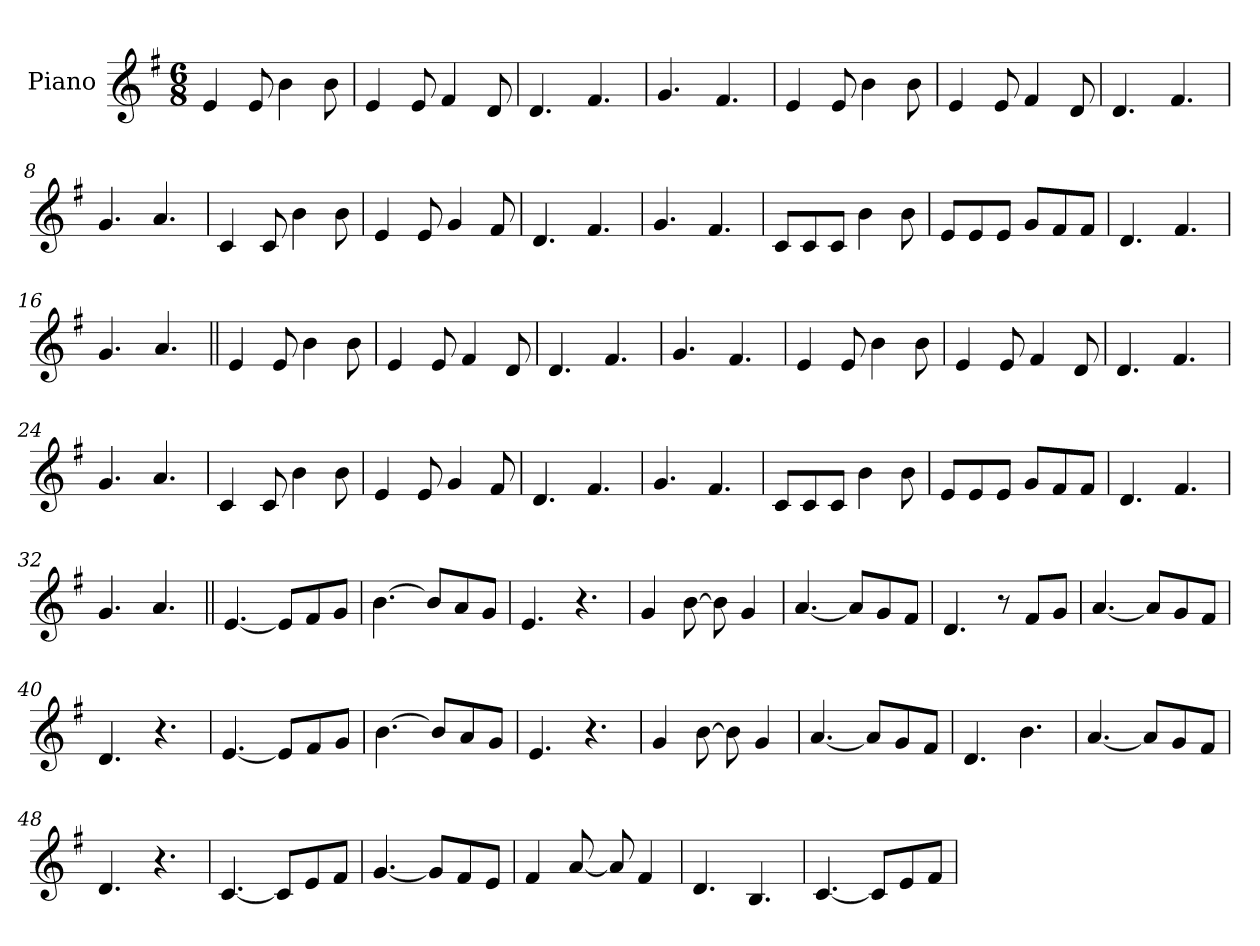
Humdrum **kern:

**kern
*part1
*staff1
*I"Piano
*I'Pno.
*clefG2
*k[f#]
*M6/8
*MM195
=1
4e
8e
4b
8b
=2
4e
8e
4f#
8d
=3
4.d
4.f#
=4
4.g
4.f#
=5
4e
8e
4b
8b
=6
4e
8e
4f#
8d
=7
4.d
4.f#
=8
4.g
4.a
=9
4c
8c
4b
8b
=10
4e
8e
4g
8f#
=11
4.d
4.f#
=12
4.g
4.f#
=13
8cL
8c
8cJ
4b
8b
=14
8eL
8e
8eJ
8gL
8f#
8f#J
=15
4.d
4.f#
=16
4.g
4.a
=17||
4e
8e
4b
8b
=18
4e
8e
4f#
8d
=19
4.d
4.f#
=20
4.g
4.f#
=21
4e
8e
4b
8b
=22
4e
8e
4f#
8d
=23
4.d
4.f#
=24
4.g
4.a
=25
4c
8c
4b
8b
=26
4e
8e
4g
8f#
=27
4.d
4.f#
=28
4.g
4.f#
=29
8cL
8c
8cJ
4b
8b
=30
8eL
8e
8eJ
8gL
8f#
8f#J
=31
4.d
4.f#
=32
4.g
4.a
=33||
[4.e
8eL]
8f#
8gJ
=34
[4.b
8bL]
8a
8gJ
=35
4.e
4.r
=36
4g
[8b
8b]
4g
=37
[4.a
8aL]
8g
8f#J
=38
4.d
8r
8f#!L
8g!J
=39
[4.a!
8a!L]
8g!
8f#!J
=40
4.d!
4.r
=41
[4.e
8eL]
8f#
8gJ
=42
[4.b
8bL]
8a
8gJ
=43
4.e
4.r
=44
4g
[8b
8b]
4g
=45
[4.a
8aL]
8g
8f#J
=46
4.d
4.b!
=47
[4.a!
8a!L]
8g!
8f#!J
=48
4.d!
4.r
=49
[4.c
8cL]
8e
8f#J
=50
[4.g
8gL]
8f#
8eJ
=51
4f#
[8a
8a]
4f#
=52
4.d
4.B
=53
[4.c
8cL]
8e
8f#J
=
*-
